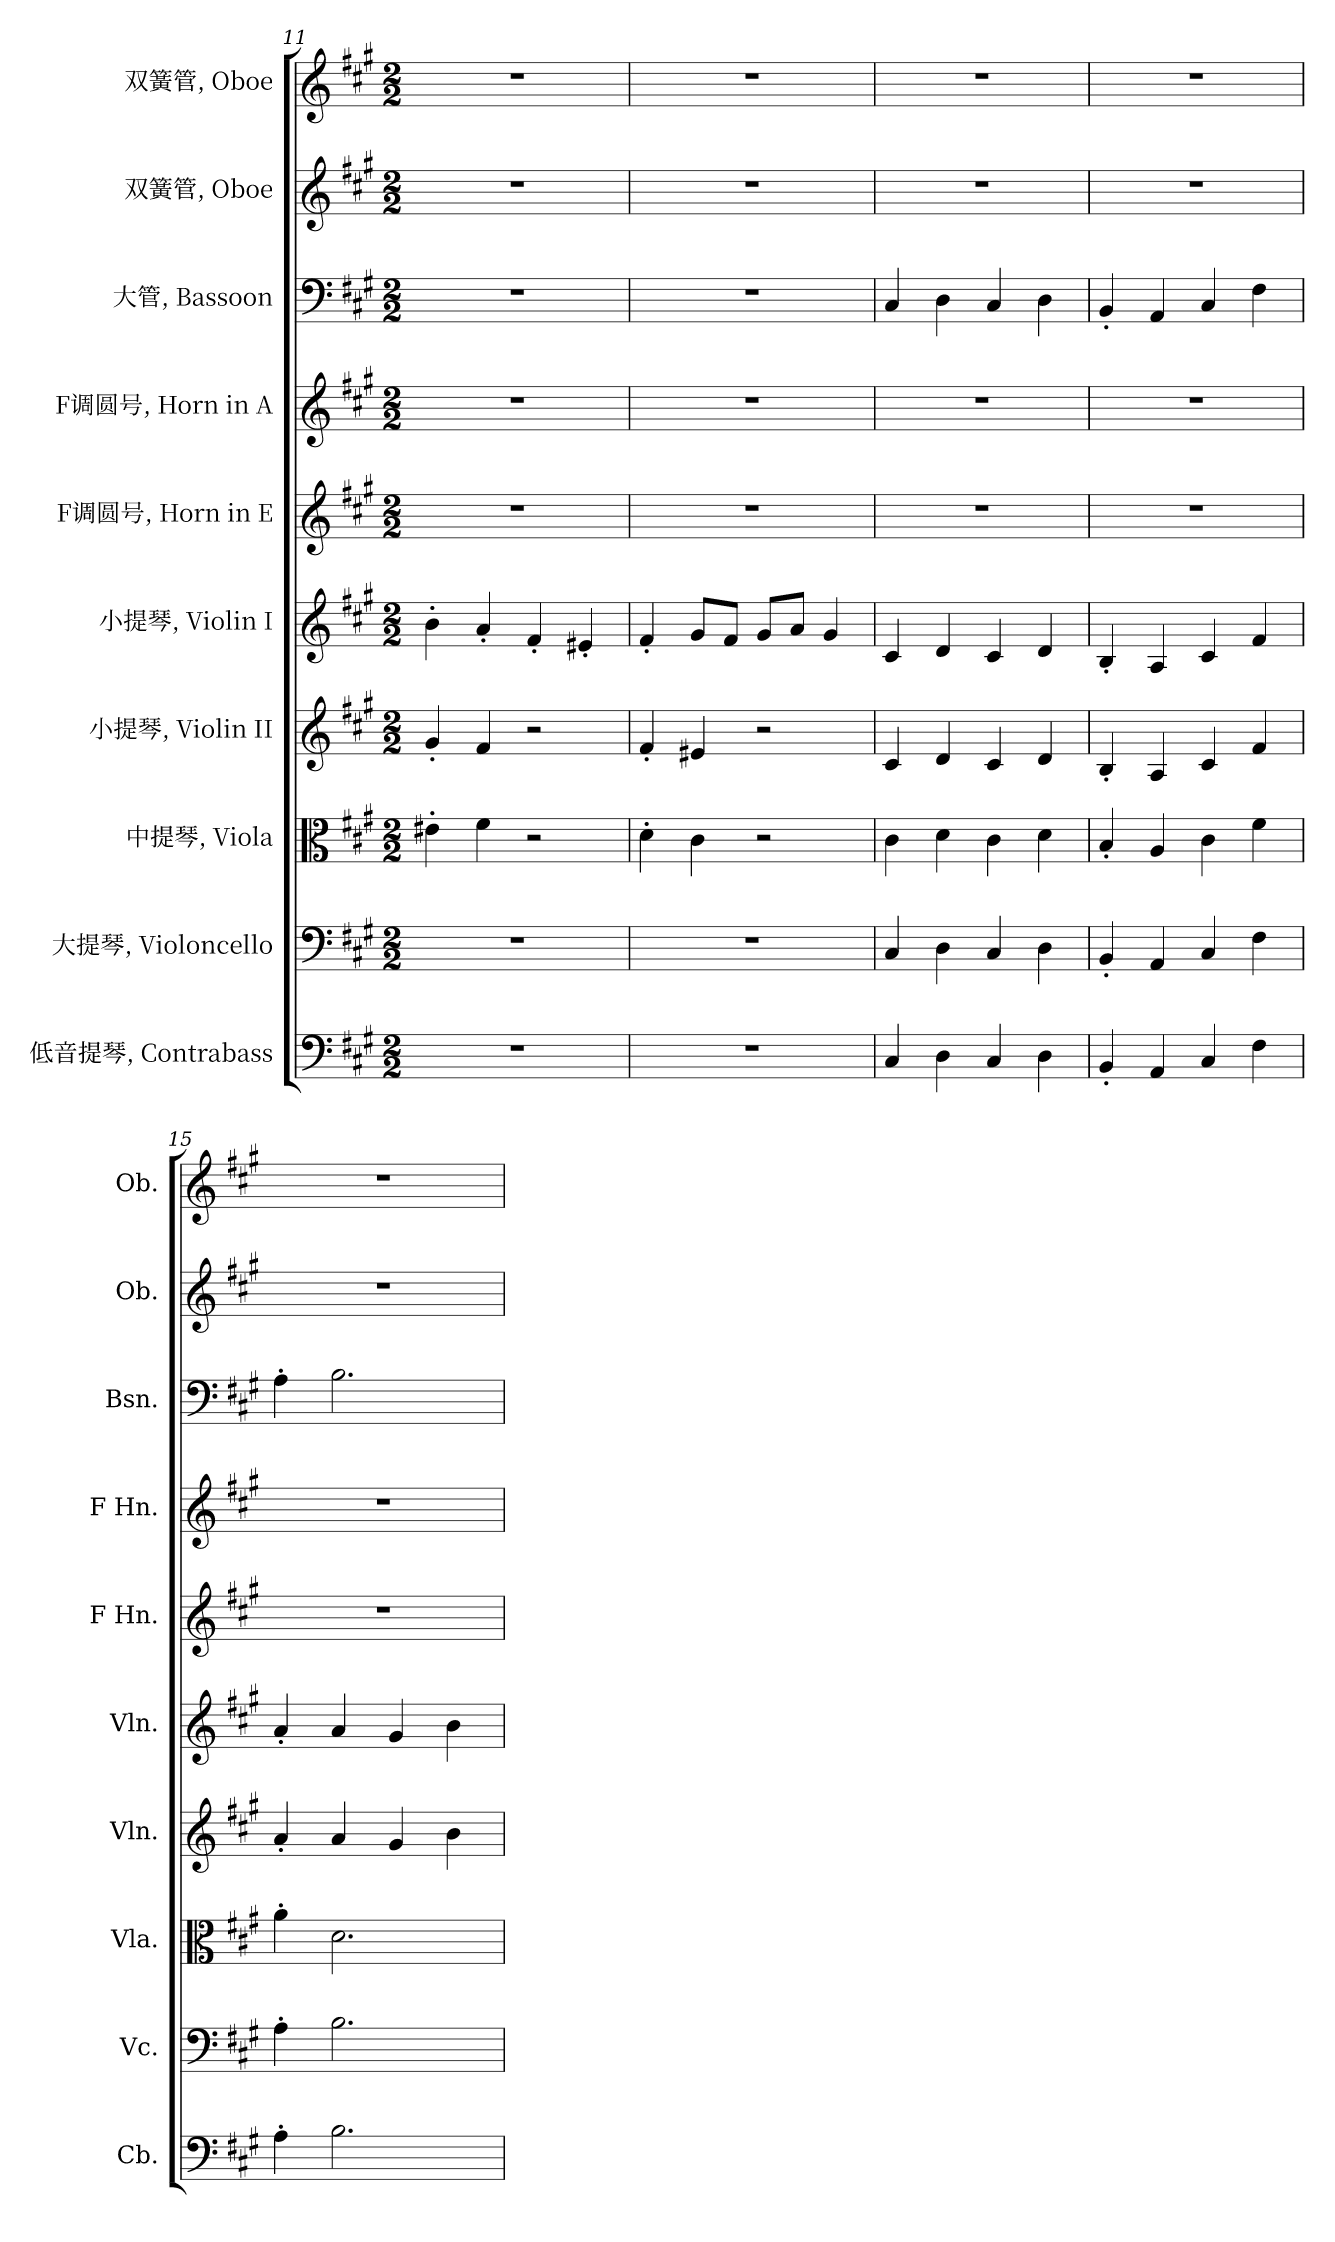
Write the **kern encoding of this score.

**kern	**kern	**kern	**kern	**kern	**kern	**kern	**kern	**kern	**kern
*part10	*part9	*part8	*part7	*part6	*part5	*part4	*part3	*part2	*part1
*staff10	*staff9	*staff8	*staff7	*staff6	*staff5	*staff4	*staff3	*staff2	*staff1
*I"低音提琴, Contrabass	*I"大提琴, Violoncello	*I"中提琴, Viola	*I"小提琴, Violin II	*I"小提琴, Violin I	*I"F调圆号, Horn in E	*I"F调圆号, Horn in A	*I"大管, Bassoon	*I"双簧管, Oboe	*I"双簧管, Oboe
*I'Cb.	*I'Vc.	*I'Vla.	*I'Vln.	*I'Vln.	*I'F Hn.	*I'F Hn.	*I'Bsn.	*I'Ob.	*I'Ob.
*clefF4	*clefF4	*clefC3	*clefG2	*clefG2	*clefG2	*clefG2	*clefF4	*clefG2	*clefG2
*ITrd7c12	*	*	*	*	*ITrd4c7	*ITrd4c7	*	*	*
*k[f#c#g#]	*k[f#c#g#]	*k[f#c#g#]	*k[f#c#g#]	*k[f#c#g#]	*k[f#c#]	*k[f#c#]	*k[f#c#g#]	*k[f#c#g#]	*k[f#c#g#]
*M2/2	*M2/2	*M2/2	*M2/2	*M2/2	*M2/2	*M2/2	*M2/2	*M2/2	*M2/2
=11	=11	=11	=11	=11	=11	=11	=11	=11	=11
1r	1r	4e#X'\	4g#'/	4b'\	1r	1r	1r	1r	1r
.	.	4f#\	4f#/	4a'/	.	.	.	.	.
.	.	2r	2r	4f#'/	.	.	.	.	.
.	.	.	.	4e#X'/	.	.	.	.	.
=12	=12	=12	=12	=12	=12	=12	=12	=12	=12
1r	1r	4d'\	4f#'/	4f#'/	1r	1r	1r	1r	1r
.	.	4c#\	4e#X/	8g#/L	.	.	.	.	.
.	.	.	.	8f#/J	.	.	.	.	.
.	.	2r	2r	8g#/L	.	.	.	.	.
.	.	.	.	8a/J	.	.	.	.	.
.	.	.	.	4g#/	.	.	.	.	.
!!LO:PB:g=z
=13	=13	=13	=13	=13	=13	=13	=13	=13	=13
4CC#/	4C#/	4c#\	4c#/	4c#/	1r	1r	4C#/	1r	1r
4DD\	4D\	4d\	4d/	4d/	.	.	4D\	.	.
4CC#/	4C#/	4c#\	4c#/	4c#/	.	.	4C#/	.	.
4DD\	4D\	4d\	4d/	4d/	.	.	4D\	.	.
=14	=14	=14	=14	=14	=14	=14	=14	=14	=14
4BBB'/	4BB'/	4B'/	4B'/	4B'/	1r	1r	4BB'/	1r	1r
4AAA/	4AA/	4A/	4A/	4A/	.	.	4AA/	.	.
4CC#/	4C#/	4c#\	4c#/	4c#/	.	.	4C#/	.	.
4FF#\	4F#\	4f#\	4f#/	4f#/	.	.	4F#\	.	.
=15	=15	=15	=15	=15	=15	=15	=15	=15	=15
4AA'\	4A'\	4a'\	4a'/	4a'/	1r	1r	4A'\	1r	1r
2.BB\	2.B\	2.d\	4a/	4a/	.	.	2.B\	.	.
.	.	.	4g#/	4g#/	.	.	.	.	.
.	.	.	4b\	4b\	.	.	.	.	.
=	=	=	=	=	=	=	=	=	=
*-	*-	*-	*-	*-	*-	*-	*-	*-	*-
